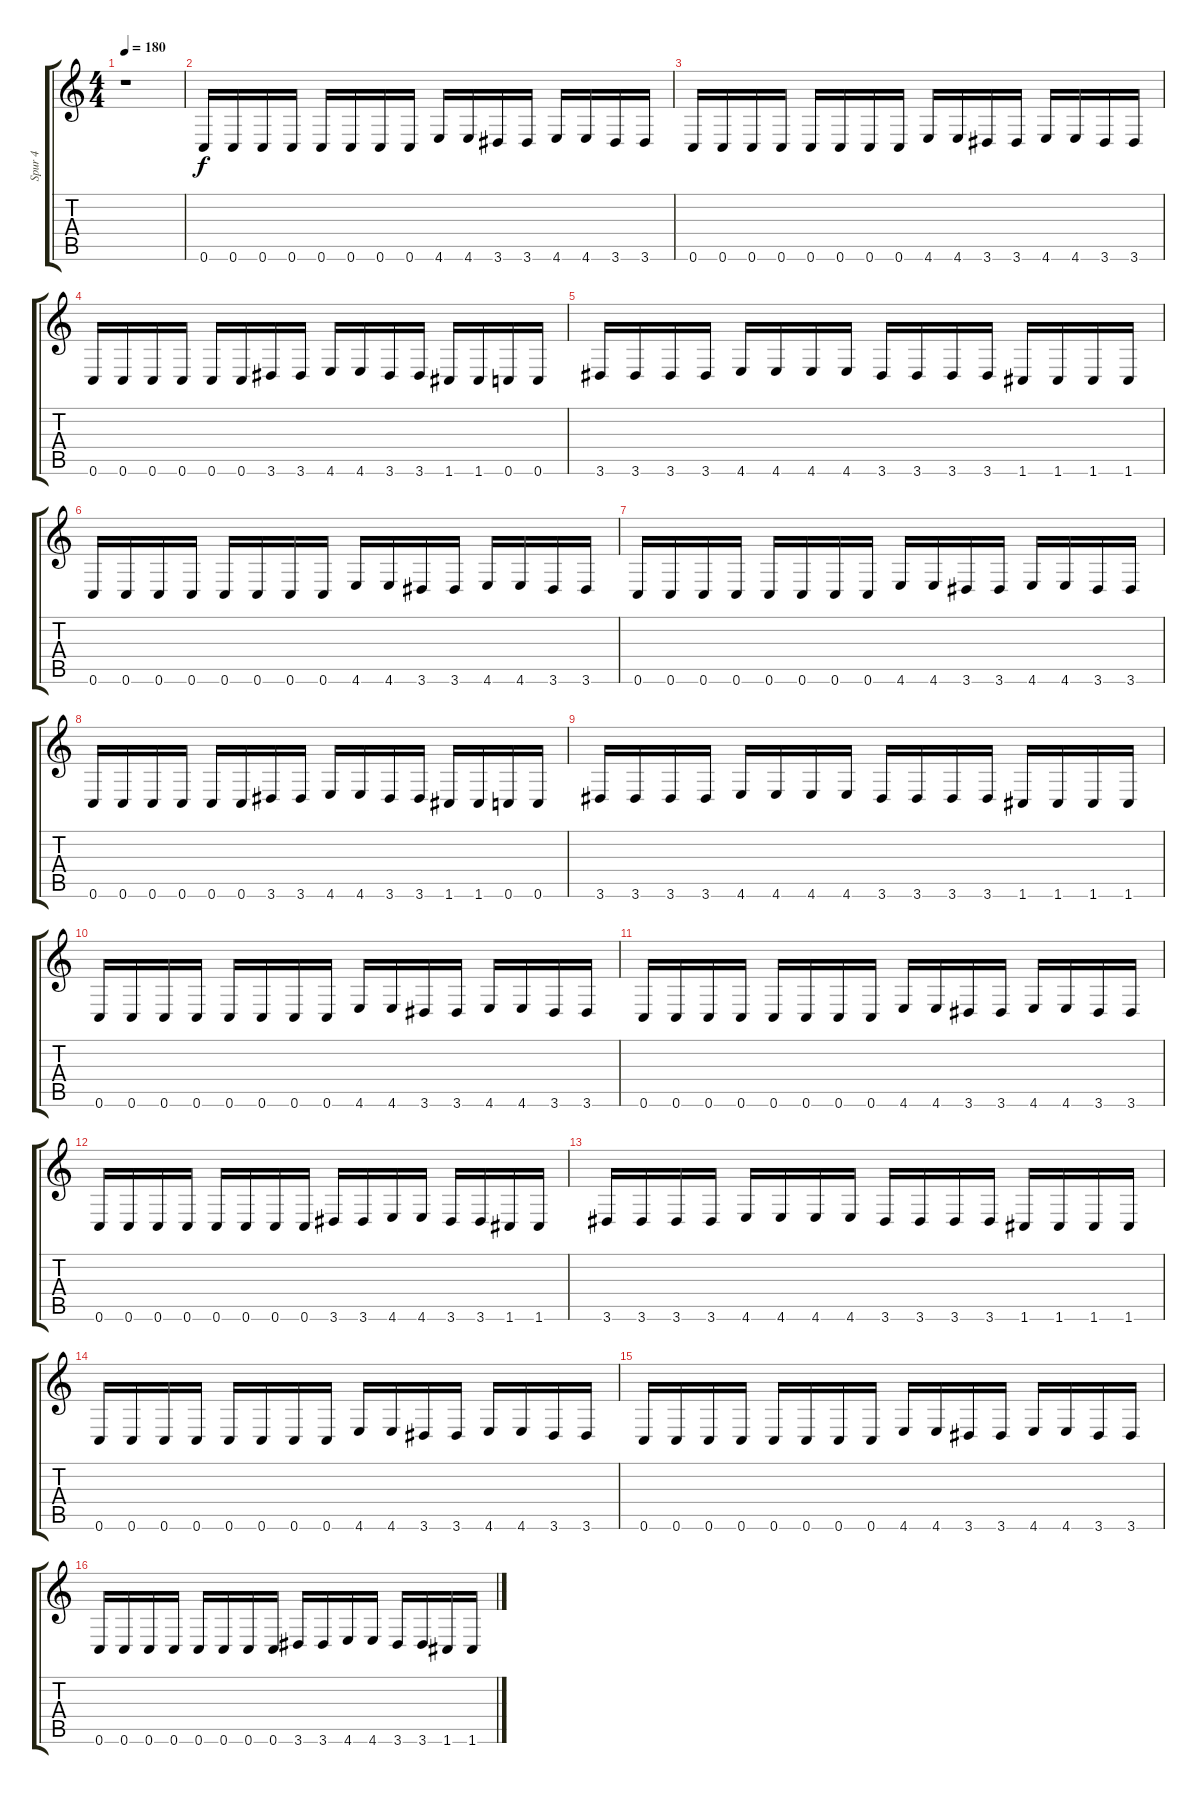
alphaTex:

\track ("Spur 4" "Spur 4") {instrument distortionguitar}
\staff {score tabs}
\tuning (D4 A3 F3 C3 G2 C2) {hide}
\ts (4 4)
\tempo 180
\clef g2
\ks c
r.1{dy f instrument distortionguitar} |
0.6.16 0.6.16 0.6.16 0.6.16 0.6.16 0.6.16 0.6.16 0.6.16 4.6.16 4.6.16 3.6.16 3.6.16 4.6.16 4.6.16 3.6.16 3.6.16 |
0.6.16 0.6.16 0.6.16 0.6.16 0.6.16 0.6.16 0.6.16 0.6.16 4.6.16 4.6.16 3.6.16 3.6.16 4.6.16 4.6.16 3.6.16 3.6.16 |
0.6.16 0.6.16 0.6.16 0.6.16 0.6.16 0.6.16 3.6.16 3.6.16 4.6.16 4.6.16 3.6.16 3.6.16 1.6.16 1.6.16 0.6.16 0.6.16 |
3.6.16 3.6.16 3.6.16 3.6.16 4.6.16 4.6.16 4.6.16 4.6.16 3.6.16 3.6.16 3.6.16 3.6.16 1.6.16 1.6.16 1.6.16 1.6.16 |
0.6.16 0.6.16 0.6.16 0.6.16 0.6.16 0.6.16 0.6.16 0.6.16 4.6.16 4.6.16 3.6.16 3.6.16 4.6.16 4.6.16 3.6.16 3.6.16 |
0.6.16 0.6.16 0.6.16 0.6.16 0.6.16 0.6.16 0.6.16 0.6.16 4.6.16 4.6.16 3.6.16 3.6.16 4.6.16 4.6.16 3.6.16 3.6.16 |
0.6.16 0.6.16 0.6.16 0.6.16 0.6.16 0.6.16 3.6.16 3.6.16 4.6.16 4.6.16 3.6.16 3.6.16 1.6.16 1.6.16 0.6.16 0.6.16 |
3.6.16 3.6.16 3.6.16 3.6.16 4.6.16 4.6.16 4.6.16 4.6.16 3.6.16 3.6.16 3.6.16 3.6.16 1.6.16 1.6.16 1.6.16 1.6.16 |
0.6.16 0.6.16 0.6.16 0.6.16 0.6.16 0.6.16 0.6.16 0.6.16 4.6.16 4.6.16 3.6.16 3.6.16 4.6.16 4.6.16 3.6.16 3.6.16 |
0.6.16 0.6.16 0.6.16 0.6.16 0.6.16 0.6.16 0.6.16 0.6.16 4.6.16 4.6.16 3.6.16 3.6.16 4.6.16 4.6.16 3.6.16 3.6.16 |
0.6.16 0.6.16 0.6.16 0.6.16 0.6.16 0.6.16 0.6.16 0.6.16 3.6.16 3.6.16 4.6.16 4.6.16 3.6.16 3.6.16 1.6.16 1.6.16 |
3.6.16 3.6.16 3.6.16 3.6.16 4.6.16 4.6.16 4.6.16 4.6.16 3.6.16 3.6.16 3.6.16 3.6.16 1.6.16 1.6.16 1.6.16 1.6.16 |
0.6.16 0.6.16 0.6.16 0.6.16 0.6.16 0.6.16 0.6.16 0.6.16 4.6.16 4.6.16 3.6.16 3.6.16 4.6.16 4.6.16 3.6.16 3.6.16 |
0.6.16 0.6.16 0.6.16 0.6.16 0.6.16 0.6.16 0.6.16 0.6.16 4.6.16 4.6.16 3.6.16 3.6.16 4.6.16 4.6.16 3.6.16 3.6.16 |
0.6.16 0.6.16 0.6.16 0.6.16 0.6.16 0.6.16 0.6.16 0.6.16 3.6.16 3.6.16 4.6.16 4.6.16 3.6.16 3.6.16 1.6.16 1.6.16
